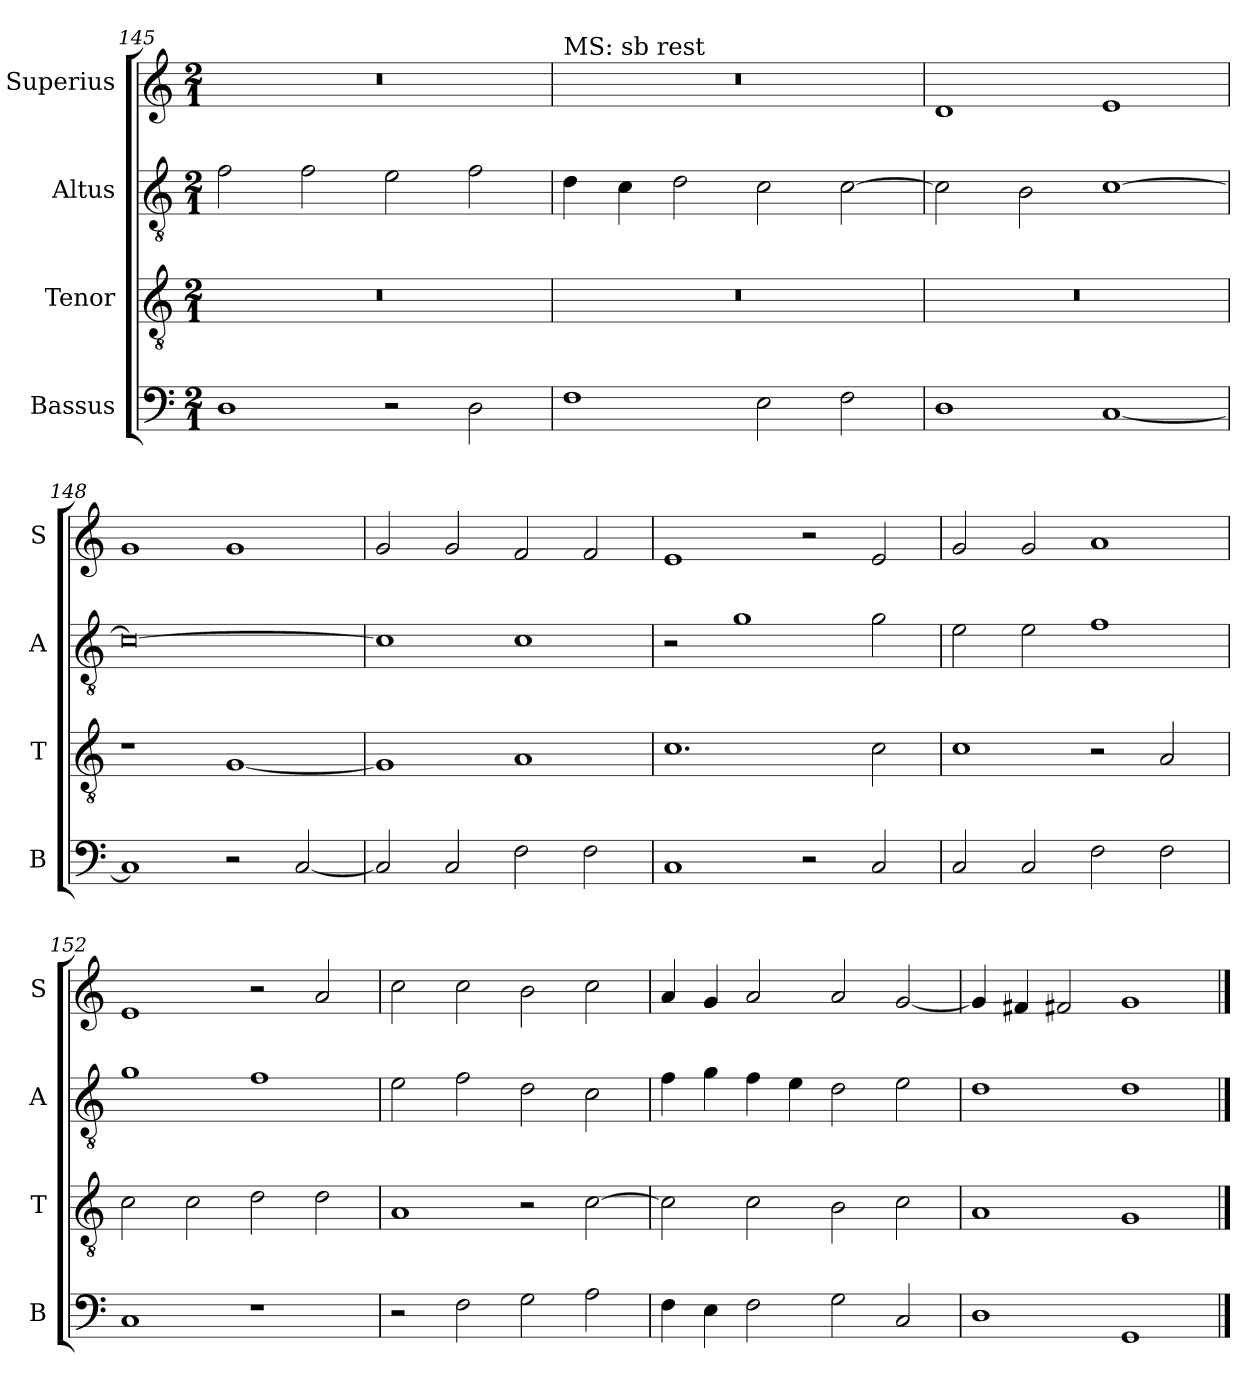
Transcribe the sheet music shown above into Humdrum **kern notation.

**kern	**kern	**kern	**kern
*part4	*part3	*part2	*part1
*staff4	*staff3	*staff2	*staff1
*I"Bassus	*I"Tenor	*I"Altus	*I"Superius
*I'B	*I'T	*I'A	*I'S
*clefF4	*clefGv2	*clefGv2	*clefG2
*k[]	*k[]	*k[]	*k[]
*M2/1	*M2/1	*M2/1	*M2/1
=145	=145	=145	=145
1D	0r	2f	0r
.	.	2f	.
2r	.	2e	.
2D	.	2f	.
=146	=146	=146	=146
!	!	!	!LO:TX:a:t=MS&colon; sb rest
1F	0r	4d	0r
.	.	4c	.
.	.	2d	.
2E	.	2c	.
2F	.	[2c	.
=147	=147	=147	=147
1D	0r	2c]	1d
.	.	2B	.
[1C	.	[1c	1e
=148	=148	=148	=148
1C]	1r	0c_	1g
2r	[1G	.	1g
[2C	.	.	.
=149	=149	=149	=149
2C]	1G]	1c]	2g
2C	.	.	2g
2F	1A	1c	2f
2F	.	.	2f
=150	=150	=150	=150
1C	1.c	2r	1e
.	.	1g	.
2r	.	.	2r
2C	2c	2g	2e
=151	=151	=151	=151
2C	1c	2e	2g
2C	.	2e	2g
2F	2r	1f	1a
2F	2A	.	.
=152	=152	=152	=152
1C	2c	1g	1e
.	2c	.	.
1r	2d	1f	2r
.	2d	.	2a
=153	=153	=153	=153
2r	1A	2e	2cc
2F	.	2f	2cc
2G	2r	2d	2b
2A	[2c	2c	2cc
=154	=154	=154	=154
4F	2c]	4f	4a
4E	.	4g	4g
2F	2c	4f	2a
.	.	4e	.
2G	2B	2d	2a
2C	2c	2e	[2g
=155	=155	=155	=155
1D	1A	1d	4g]
.	.	.	4f#X
.	.	.	2f#X
1GG	1G	1d	1g
==	==	==	==
*-	*-	*-	*-
